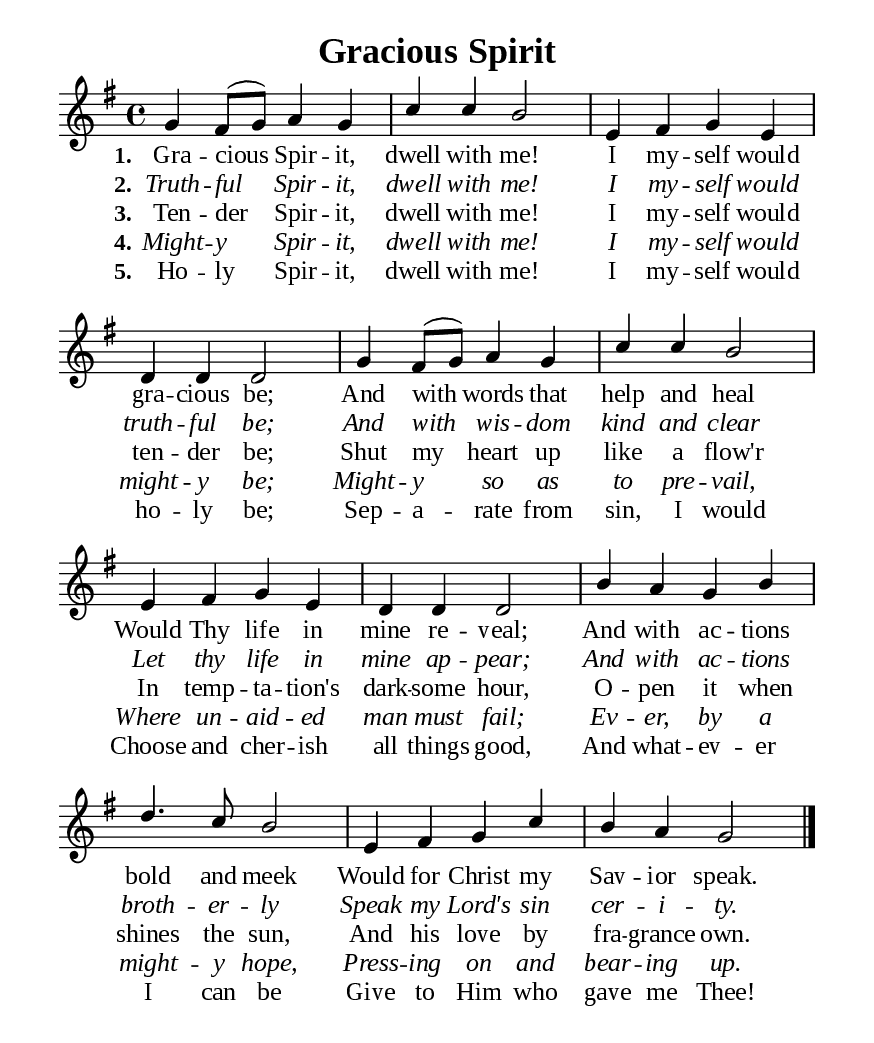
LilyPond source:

\version "2.18.2"

\header {
  title = "Gracious Spirit"
  composer = ""
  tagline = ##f
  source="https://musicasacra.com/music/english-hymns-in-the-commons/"
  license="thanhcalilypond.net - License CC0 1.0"
}

global= {
  \key g \major
  \time 4/4
  \override Score.BarNumber.break-visibility = ##(#f #f #f)
}

\paper {
  #(set-paper-size "a5")
  top-margin = 10\mm
  bottom-margin = 5\mm
  left-margin = 10\mm
  right-margin = 10\mm
  indent = #0
  #(define fonts
	 (make-pango-font-tree "Liberation Serif"
	 		       "Liberation Serif"
			       "Liberation Serif"
			       (/ 20 20)))
  system-system-spacing = #'((basic-distance . 3) (padding . 3))
}

printItalic = \with {
  \override LyricText.font-shape = #'italic
}

% Verse music
musicVerseSoprano = \relative c'' {
  %{	01	%} g4 fis8 (g) a4 g |
  %{	02	%} c c b2 |
  %{	03	%} e,4 fis g e |
  %{	04	%} d d d2 |
  %{	05	%} g4 fis8 (g) a4 g |
  %{	06	%} c c b2 |
  %{	07	%} e,4 fis g e |
  %{	08	%} d d d2 |
  %{	09	%} b'4 a g b |
  %{	10	%} d4. c8 b2 |
  %{	11	%} e,4 fis g c |
  %{	12	%} b a g2 \bar "|."
}

% Verse lyrics
verseOne = \lyricmode {
  \set stanza = #"1."
  Gra -- cious Spir -- it, dwell with me!
  I my -- self would gra -- cious be;
  And with words that help and heal
  Would Thy life in mine re -- veal;
  And with ac -- tions bold and meek
  Would for Christ my Sav -- ior speak.
}

verseTwo = \lyricmode {
  \set stanza = #"2."
  Truth -- ful Spir -- it, dwell with me!
  I my -- self would truth -- ful be;
  And with wis -- dom kind and clear
  Let thy life in mine ap -- pear;
  And with ac -- tions broth -- er -- ly
  Speak my Lord's sin cer -- i -- ty.
}

verseThree = \lyricmode {
  \set stanza = #"3."
  Ten -- der Spir -- it, dwell with me!
  I my -- self would ten -- der be;
  Shut my heart up like a flow'r
  In temp -- ta -- tion's dark -- some hour,
  O -- pen it when shines the sun,
  And his love by fra -- grance own.
}

verseFour = \lyricmode {
  \set stanza = #"4."
  Might -- y Spir -- it, dwell with me!
  I my -- self would might -- y be;
  Might -- y so as to pre -- vail,
  Where un -- aid -- ed man must fail;
  Ev -- er, by a might -- y hope,
  Press -- ing on and bear -- ing up.
}

verseFive = \lyricmode {
  \set stanza = #"5."
  Ho -- ly Spir -- it, dwell with me!
  I my -- self would ho -- ly be;
  Sep -- a -- rate from sin, I would
  Choose and cher -- ish all things good,
  And what -- ev -- er I can be
  Give to Him who gave me Thee!
}

% Layout
\score {
    \new ChoirStaff <<
      \new Staff <<
        \clef "treble"
        \new Voice = "sopranos" { \global \stemUp \slurUp \musicVerseSoprano }
      >>
      \new Lyrics \lyricsto sopranos \verseOne
      \new Lyrics \printItalic \lyricsto sopranos \verseTwo
      \new Lyrics \lyricsto sopranos \verseThree
      \new Lyrics \printItalic \lyricsto sopranos \verseFour
      \new Lyrics \lyricsto sopranos \verseFive
    >>
}
